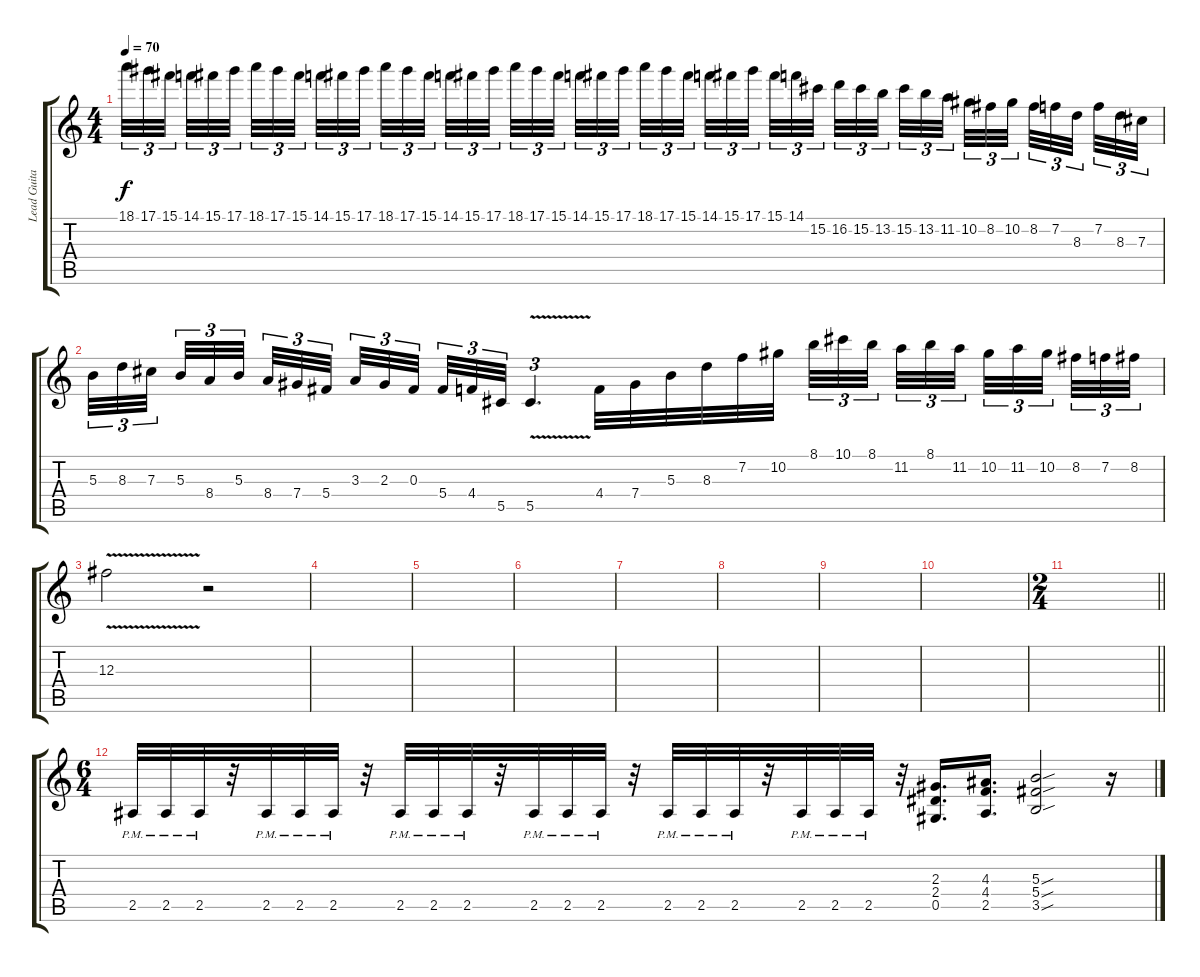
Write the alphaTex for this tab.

\track ("Lead Guitar" "Lead Guita") {instrument distortionguitar}
\staff {score tabs}
\tuning (Eb4 Bb3 Gb3 Db3 Ab2 Eb2) {hide}
\ts (4 4)
\tempo 70
\clef g2
\ks c
18.1.32{tu (3 2) dy f} 17.1.32{tu (3 2)} 15.1.32{tu (3 2) beam splitsecondary} 14.1.32{tu (3 2)} 15.1.32{tu (3 2)} 17.1.32{tu (3 2) beam splitsecondary} 18.1.32{tu (3 2)} 17.1.32{tu (3 2)} 15.1.32{tu (3 2) beam splitsecondary} 14.1.32{tu (3 2)} 15.1.32{tu (3 2)} 17.1.32{tu (3 2)} 18.1.32{tu (3 2)} 17.1.32{tu (3 2)} 15.1.32{tu (3 2) beam splitsecondary} 14.1.32{tu (3 2)} 15.1.32{tu (3 2)} 17.1.32{tu (3 2) beam splitsecondary} 18.1.32{tu (3 2)} 17.1.32{tu (3 2)} 15.1.32{tu (3 2) beam splitsecondary} 14.1.32{tu (3 2)} 15.1.32{tu (3 2)} 17.1.32{tu (3 2)} 18.1.32{tu (3 2)} 17.1.32{tu (3 2)} 15.1.32{tu (3 2) beam splitsecondary} 14.1.32{tu (3 2)} 15.1.32{tu (3 2)} 17.1.32{tu (3 2) beam splitsecondary} 15.1.32{tu (3 2)} 14.1.32{tu (3 2)} 15.2.32{tu (3 2) beam splitsecondary} 16.2.32{tu (3 2)} 15.2.32{tu (3 2)} 13.2.32{tu (3 2)} 15.2.32{tu (3 2)} 13.2.32{tu (3 2)} 11.2.32{tu (3 2) beam splitsecondary} 10.2.32{tu (3 2)} 8.2.32{tu (3 2)} 10.2.32{tu (3 2) beam splitsecondary} 8.2.32{tu (3 2)} 7.2.32{tu (3 2)} 8.3.32{tu (3 2) beam splitsecondary} 7.2.32{tu (3 2)} 8.3.32{tu (3 2)} 7.3.32{tu (3 2)} |
5.3.32{tu (3 2)} 8.3.32{tu (3 2)} 7.3.32{tu (3 2) beam splitsecondary} 5.3.32{tu (3 2)} 8.4.32{tu (3 2)} 5.3.32{tu (3 2) beam splitsecondary} 8.4.32{tu (3 2)} 7.4.32{tu (3 2)} 5.4.32{tu (3 2) beam splitsecondary} 3.3.32{tu (3 2)} 2.3.32{tu (3 2)} 0.3.32{tu (3 2)} 5.4.32{tu (3 2)} 4.4.32{tu (3 2)} 5.5.32{tu (3 2)} 5.5{v}.4{d tu (3 2)} 4.4.32 7.4.32 5.3.32 8.3.32 7.2.32 10.2.32 8.1.32{tu (3 2)} 10.1.32{tu (3 2)} 8.1.32{tu (3 2) beam splitsecondary} 11.2.32{tu (3 2)} 8.1.32{tu (3 2)} 11.2.32{tu (3 2) beam splitsecondary} 10.2.32{tu (3 2)} 11.2.32{tu (3 2)} 10.2.32{tu (3 2) beam splitsecondary} 8.2.32{tu (3 2)} 7.2.32{tu (3 2)} 8.2.32{tu (3 2)} |
12.3{v}.2 r.2 |
|
|
|
|
|
|
|
\ts (2 4)
\barLineRight lightlight
|
\ts (6 4)
2.5{pm}.32 2.5{pm}.32 2.5{pm}.32 r.32 2.5{pm}.32 2.5{pm}.32 2.5{pm}.32 r.32 2.5{pm}.32 2.5{pm}.32 2.5{pm}.32 r.32 2.5{pm}.32 2.5{pm}.32 2.5{pm}.32 r.32 2.5{pm}.32 2.5{pm}.32 2.5{pm}.32 r.32 2.5{pm}.32 2.5{pm}.32 2.5{pm}.32 r.32 (2.3 2.4 0.5).16{d} (4.3 4.4 2.5).16{d} (5.3{sou} 5.4{sou} 3.5{sou}).2 r.16
